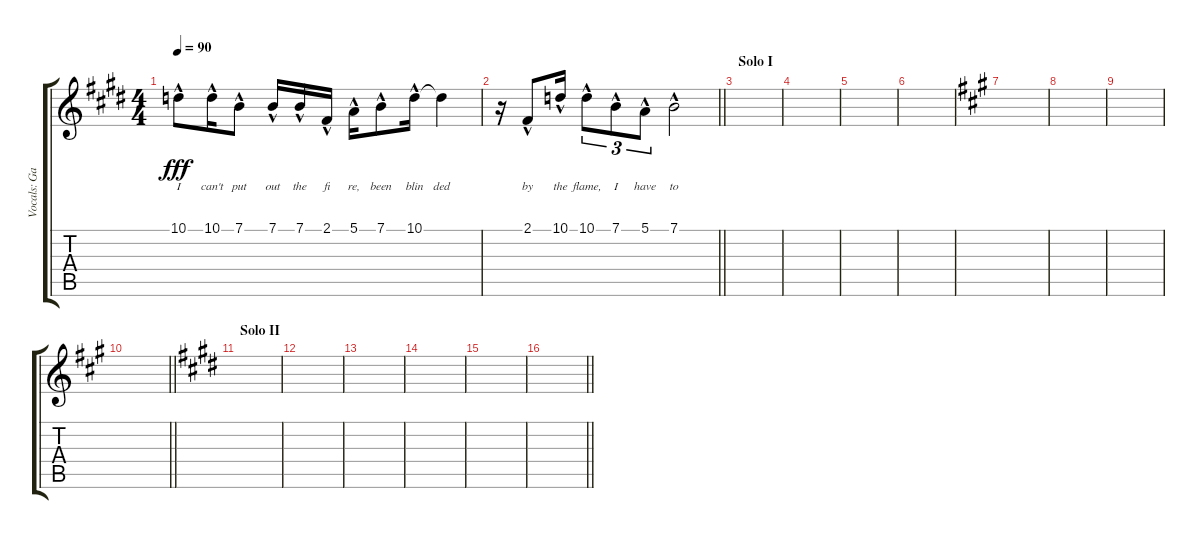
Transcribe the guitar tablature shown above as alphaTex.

\track ("Vocals: Gary" "Vocals: Ga") {instrument lead2sawtooth}
\staff {score tabs}
\tuning (E4 B3 G3 D3 A2 E2) {hide}
\ts (4 4)
\tempo 90
\clef g2
\ks e
10.1{hac}.8{lyrics (0 "I") lyrics (1 "") lyrics (2 "") lyrics (3 "") lyrics (4 "") dy fff} 10.1{hac}.16{lyrics (0 "can't") lyrics (1 "") lyrics (2 "") lyrics (3 "") lyrics (4 "")} 7.1{hac}.8{lyrics (0 "put") lyrics (1 "") lyrics (2 "") lyrics (3 "") lyrics (4 "")} 7.1{hac}.16{lyrics (0 "out") lyrics (1 "") lyrics (2 "") lyrics (3 "") lyrics (4 "")} 7.1{hac}.16{lyrics (0 "the") lyrics (1 "") lyrics (2 "") lyrics (3 "") lyrics (4 "")} 2.1{hac}.16{lyrics (0 "fi") lyrics (1 "") lyrics (2 "") lyrics (3 "") lyrics (4 "")} 5.1{hac}.16{lyrics (0 "re,") lyrics (1 "") lyrics (2 "") lyrics (3 "") lyrics (4 "")} 7.1{hac}.8{lyrics (0 "been") lyrics (1 "") lyrics (2 "") lyrics (3 "") lyrics (4 "")} 10.1{hac}.16{lyrics (0 "blin") lyrics (1 "") lyrics (2 "") lyrics (3 "") lyrics (4 "")} 10.1{t}.4{lyrics (0 "ded") lyrics (1 "") lyrics (2 "") lyrics (3 "") lyrics (4 "")} |
\barLineRight lightlight
r.16 2.1{hac}.8{lyrics (0 "by") lyrics (1 "") lyrics (2 "") lyrics (3 "") lyrics (4 "")} 10.1{hac}.16{lyrics (0 "the") lyrics (1 "") lyrics (2 "") lyrics (3 "") lyrics (4 "")} 10.1{hac}.8{tu (3 2) lyrics (0 "flame,") lyrics (1 "") lyrics (2 "") lyrics (3 "") lyrics (4 "")} 7.1{hac}.8{tu (3 2) lyrics (0 "I") lyrics (1 "") lyrics (2 "") lyrics (3 "") lyrics (4 "")} 5.1{hac}.8{tu (3 2) lyrics (0 "have") lyrics (1 "") lyrics (2 "") lyrics (3 "") lyrics (4 "")} 7.1{hac}.2{lyrics (0 "to") lyrics (1 "") lyrics (2 "") lyrics (3 "") lyrics (4 "")} |
\section ("" "Solo I")
|
|
|
|
\ks a
|
|
|
\barLineRight lightlight
|
\section ("" "Solo II")
\ks e
|
|
|
|
|
\barLineRight lightlight
